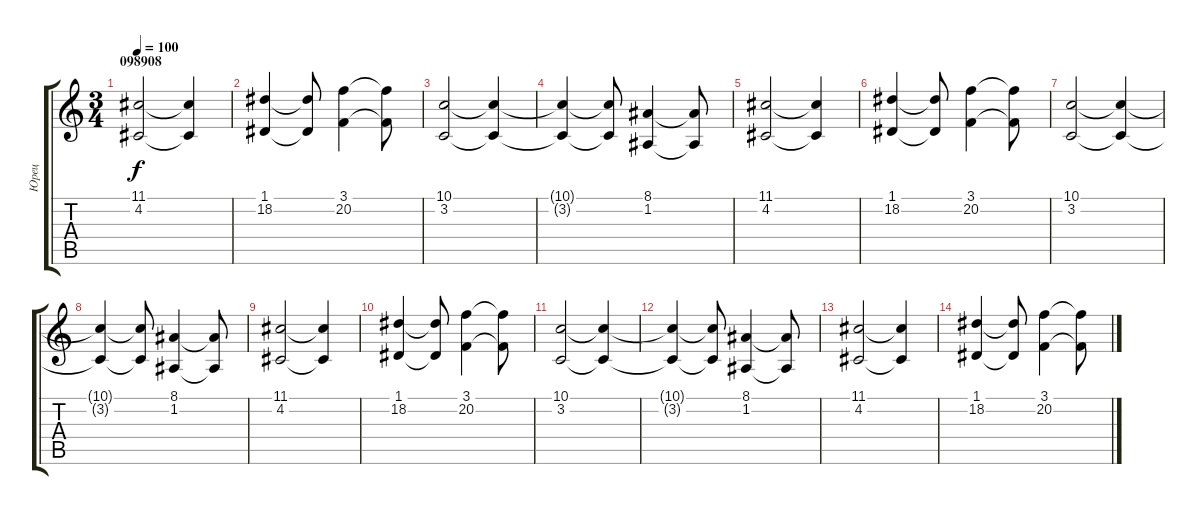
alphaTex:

\track ("Юрец" "Юрец") {instrument lead6voice}
\staff {score tabs}
\tuning (D4 A3 F3 C3 G2 C2) {hide}
\ts (3 4)
\section ("" "098908")
\tempo 100
\clef g2
\ks c
(11.1 4.2).2{dy f} (11.1{t} 4.2{t}).4 |
(1.1 18.2).4 (1.1{t} 18.2{t}).8 (3.1 20.2).4 (3.1{t} 20.2{t}).8 |
(10.1 3.2).2 (10.1{t} 3.2{t}).4 |
(10.1{t} 3.2{t}).4 (10.1{t} 3.2{t}).8 (8.1 1.2).4 (8.1{t} 1.2{t}).8 |
(11.1 4.2).2 (11.1{t} 4.2{t}).4 |
(1.1 18.2).4 (1.1{t} 18.2{t}).8 (3.1 20.2).4 (3.1{t} 20.2{t}).8 |
(10.1 3.2).2 (10.1{t} 3.2{t}).4 |
(10.1{t} 3.2{t}).4 (10.1{t} 3.2{t}).8 (8.1 1.2).4 (8.1{t} 1.2{t}).8 |
(11.1 4.2).2 (11.1{t} 4.2{t}).4 |
(1.1 18.2).4 (1.1{t} 18.2{t}).8 (3.1 20.2).4 (3.1{t} 20.2{t}).8 |
(10.1 3.2).2 (10.1{t} 3.2{t}).4 |
(10.1{t} 3.2{t}).4 (10.1{t} 3.2{t}).8 (8.1 1.2).4 (8.1{t} 1.2{t}).8 |
(11.1 4.2).2 (11.1{t} 4.2{t}).4 |
(1.1 18.2).4 (1.1{t} 18.2{t}).8 (3.1 20.2).4 (3.1{t} 20.2{t}).8
